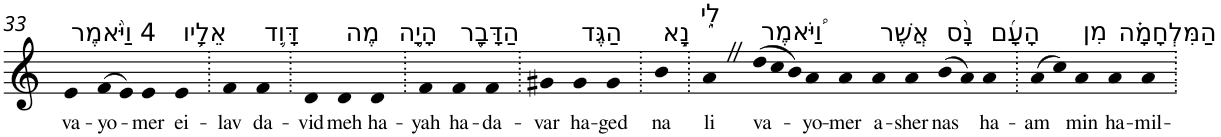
**kern	**text
*part1	*part1
*staff1	*staff1
*I"Piano	*
*I'Pno	*
!!LO:PB:g=z
*clefG2	*
*k[]	*
=33	=33
!LO:TX:a:t=4 וַיֹּ֨אמֶר	!
!	!LO:LY:b
4e	va-
!	!LO:LY:b
(>8f	-yo-
8e)	.
!	!LO:LY:b
4e	-mer
!LO:TX:a:t=אֵלָ֥יו	!
!	!LO:LY:b
4e	ei-
=34.	=34.
!	!LO:LY:b
4f	-lav
!LO:TX:a:t=דָּוִ֛ד	!
!	!LO:LY:b
4f	da-
=35.	=35.
!	!LO:LY:b
4d	-vid
!LO:TX:a:t=מֶה	!
!	!LO:LY:b
4d	meh
!LO:TX:a:t=הָיָ֥ה	!
!	!LO:LY:b
4d	ha-
=36.	=36.
!	!LO:LY:b
4f	-yah
!LO:TX:a:t=הַדָּבָ֖ר	!
!	!LO:LY:b
4f	ha-
!	!LO:LY:b
4f	-da-
=37.	=37.
!	!LO:LY:b
4g#X	-var
!LO:TX:a:t=הַגֶּד	!
!	!LO:LY:b
4g#	ha-
!	!LO:LY:b
4g#	-ged
=38.	=38.
!LO:TX:a:t=נָ֣א	!
!	!LO:LY:b
4b	na
=39.	=39.
!LO:TX:a:t=לִ֑י	!
!	!LO:LY:b
4aZ	li
*Xtuplet	*
!LO:TX:a:t=וַ֠יֹּאמֶר	!
!	!LO:LY:b
(>12dd	va-
12cc	.
12b)	.
!	!LO:LY:b
4a	-yo-
!	!LO:LY:b
4a	-mer
!LO:TX:a:t=אֲשֶׁר	!
!	!LO:LY:b
4a	a-
!	!LO:LY:b
4a	-sher
!LO:TX:a:t=נָ֨ס	!
!	!LO:LY:b
(>8b	nas
8a)	.
!LO:TX:a:t=הָעָ֜ם	!
!	!LO:LY:b
4a	ha-
=40.	=40.
!	!LO:LY:b
(>8a	-am
8cc)	.
!LO:TX:a:t=מִן	!
!	!LO:LY:b
4a	min
!LO:TX:a:t=הַמִּלְחָמָ֗ה	!
!	!LO:LY:b
4a	ha-
!	!LO:LY:b
4a	-mil-
=.	=.
*-	*-
